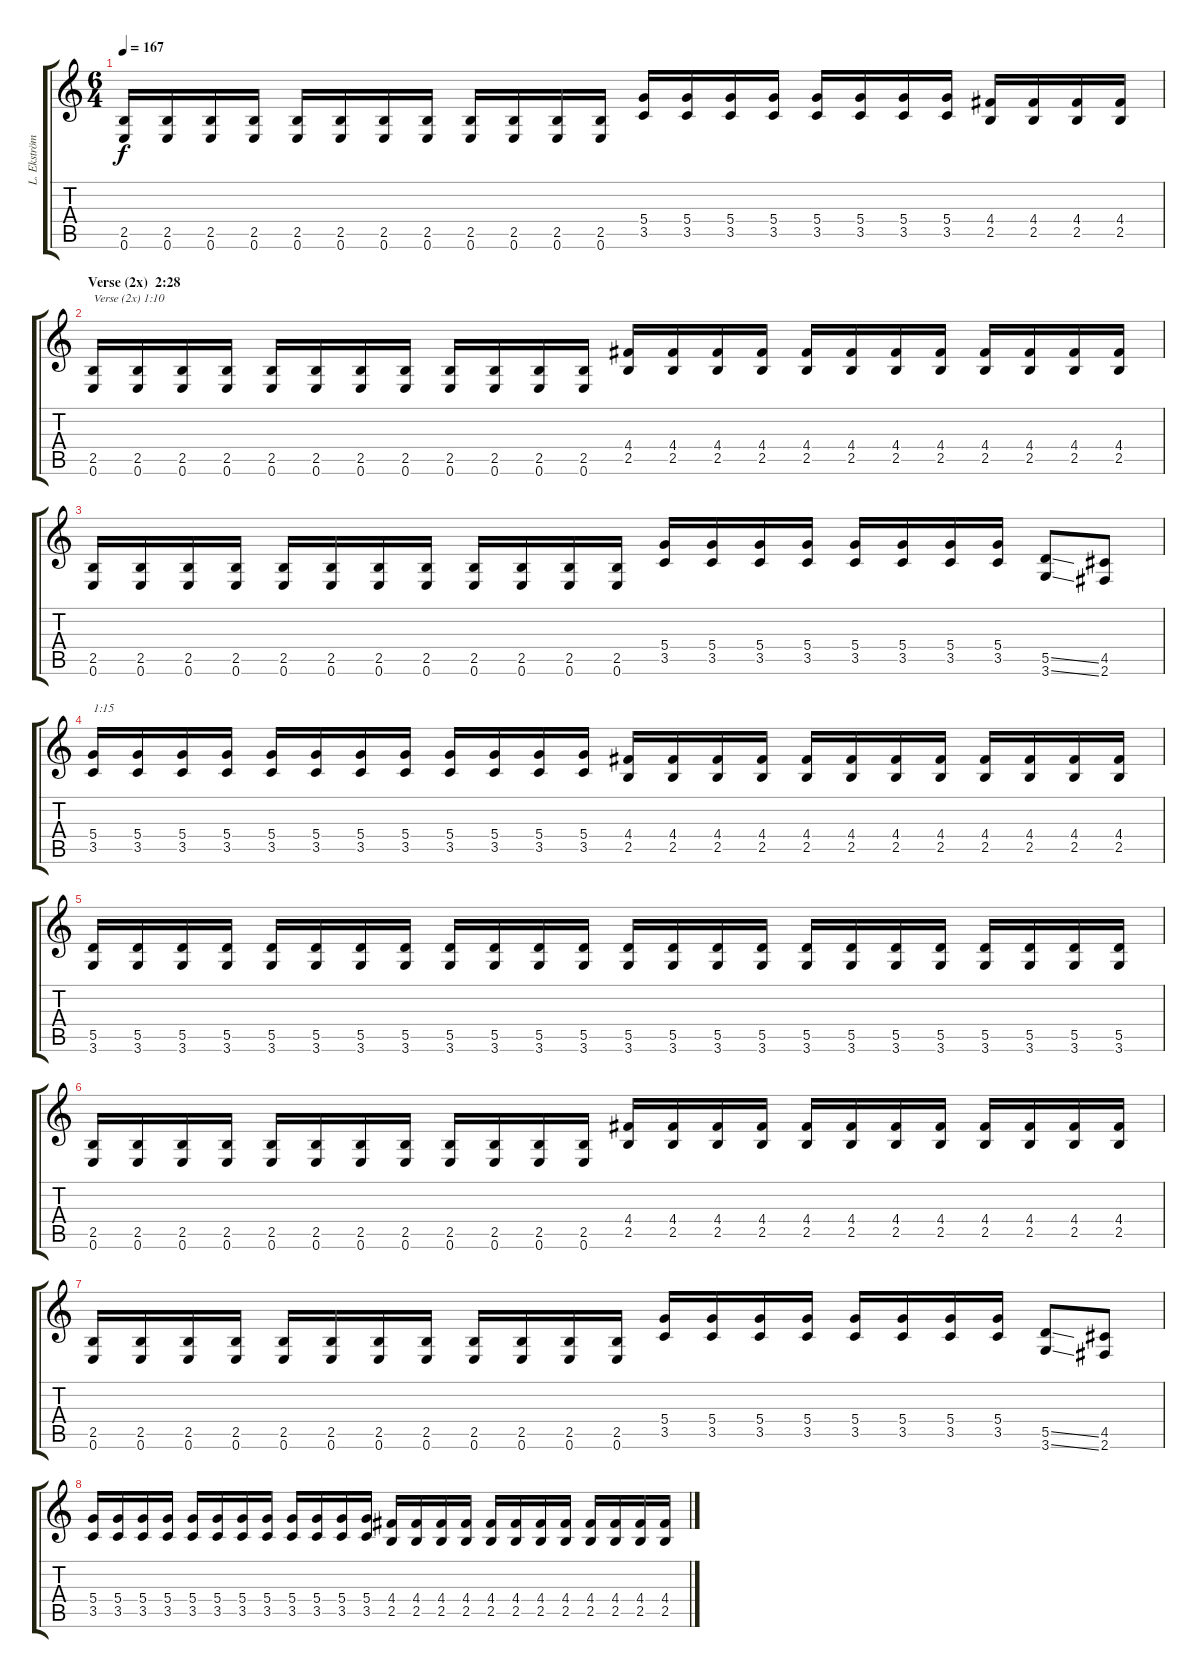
\track ("L. Ekström" "L. Ekström") {instrument overdrivenguitar}
\staff {score tabs}
\tuning (E4 B3 G3 D3 A2 E2) {hide}
\ts (6 4)
\tempo 167
\clef g2
\ks c
(2.5 0.6).16{dy f} (2.5 0.6).16 (2.5 0.6).16 (2.5 0.6).16 (2.5 0.6).16 (2.5 0.6).16 (2.5 0.6).16 (2.5 0.6).16 (2.5 0.6).16 (2.5 0.6).16 (2.5 0.6).16 (2.5 0.6).16 (5.4 3.5).16 (5.4 3.5).16 (5.4 3.5).16 (5.4 3.5).16 (5.4 3.5).16 (5.4 3.5).16 (5.4 3.5).16 (5.4 3.5).16 (4.4 2.5).16 (4.4 2.5).16 (4.4 2.5).16 (4.4 2.5).16 |
\section ("" "Verse (2x)  2:28")
(2.5 0.6).16{txt "Verse (2x) 1:10"} (2.5 0.6).16 (2.5 0.6).16 (2.5 0.6).16 (2.5 0.6).16 (2.5 0.6).16 (2.5 0.6).16 (2.5 0.6).16 (2.5 0.6).16 (2.5 0.6).16 (2.5 0.6).16 (2.5 0.6).16 (4.4 2.5).16 (4.4 2.5).16 (4.4 2.5).16 (4.4 2.5).16 (4.4 2.5).16 (4.4 2.5).16 (4.4 2.5).16 (4.4 2.5).16 (4.4 2.5).16 (4.4 2.5).16 (4.4 2.5).16 (4.4 2.5).16 |
(2.5 0.6).16 (2.5 0.6).16 (2.5 0.6).16 (2.5 0.6).16 (2.5 0.6).16 (2.5 0.6).16 (2.5 0.6).16 (2.5 0.6).16 (2.5 0.6).16 (2.5 0.6).16 (2.5 0.6).16 (2.5 0.6).16 (5.4 3.5).16 (5.4 3.5).16 (5.4 3.5).16 (5.4 3.5).16 (5.4 3.5).16 (5.4 3.5).16 (5.4 3.5).16 (5.4 3.5).16 (5.5{ss} 3.6{ss}).8 (4.5 2.6).8 |
(5.4 3.5).16{txt "1:15"} (5.4 3.5).16 (5.4 3.5).16 (5.4 3.5).16 (5.4 3.5).16 (5.4 3.5).16 (5.4 3.5).16 (5.4 3.5).16 (5.4 3.5).16 (5.4 3.5).16 (5.4 3.5).16 (5.4 3.5).16 (4.4 2.5).16 (4.4 2.5).16 (4.4 2.5).16 (4.4 2.5).16 (4.4 2.5).16 (4.4 2.5).16 (4.4 2.5).16 (4.4 2.5).16 (4.4 2.5).16 (4.4 2.5).16 (4.4 2.5).16 (4.4 2.5).16 |
(5.5 3.6).16 (5.5 3.6).16 (5.5 3.6).16 (5.5 3.6).16 (5.5 3.6).16 (5.5 3.6).16 (5.5 3.6).16 (5.5 3.6).16 (5.5 3.6).16 (5.5 3.6).16 (5.5 3.6).16 (5.5 3.6).16 (5.5 3.6).16 (5.5 3.6).16 (5.5 3.6).16 (5.5 3.6).16 (5.5 3.6).16 (5.5 3.6).16 (5.5 3.6).16 (5.5 3.6).16 (5.5 3.6).16 (5.5 3.6).16 (5.5 3.6).16 (5.5 3.6).16 |
(2.5 0.6).16 (2.5 0.6).16 (2.5 0.6).16 (2.5 0.6).16 (2.5 0.6).16 (2.5 0.6).16 (2.5 0.6).16 (2.5 0.6).16 (2.5 0.6).16 (2.5 0.6).16 (2.5 0.6).16 (2.5 0.6).16 (4.4 2.5).16 (4.4 2.5).16 (4.4 2.5).16 (4.4 2.5).16 (4.4 2.5).16 (4.4 2.5).16 (4.4 2.5).16 (4.4 2.5).16 (4.4 2.5).16 (4.4 2.5).16 (4.4 2.5).16 (4.4 2.5).16 |
(2.5 0.6).16 (2.5 0.6).16 (2.5 0.6).16 (2.5 0.6).16 (2.5 0.6).16 (2.5 0.6).16 (2.5 0.6).16 (2.5 0.6).16 (2.5 0.6).16 (2.5 0.6).16 (2.5 0.6).16 (2.5 0.6).16 (5.4 3.5).16 (5.4 3.5).16 (5.4 3.5).16 (5.4 3.5).16 (5.4 3.5).16 (5.4 3.5).16 (5.4 3.5).16 (5.4 3.5).16 (5.5{ss} 3.6{ss}).8 (4.5 2.6).8 |
(5.4 3.5).16 (5.4 3.5).16 (5.4 3.5).16 (5.4 3.5).16 (5.4 3.5).16 (5.4 3.5).16 (5.4 3.5).16 (5.4 3.5).16 (5.4 3.5).16 (5.4 3.5).16 (5.4 3.5).16 (5.4 3.5).16 (4.4 2.5).16 (4.4 2.5).16 (4.4 2.5).16 (4.4 2.5).16 (4.4 2.5).16 (4.4 2.5).16 (4.4 2.5).16 (4.4 2.5).16 (4.4 2.5).16 (4.4 2.5).16 (4.4 2.5).16 (4.4 2.5).16
